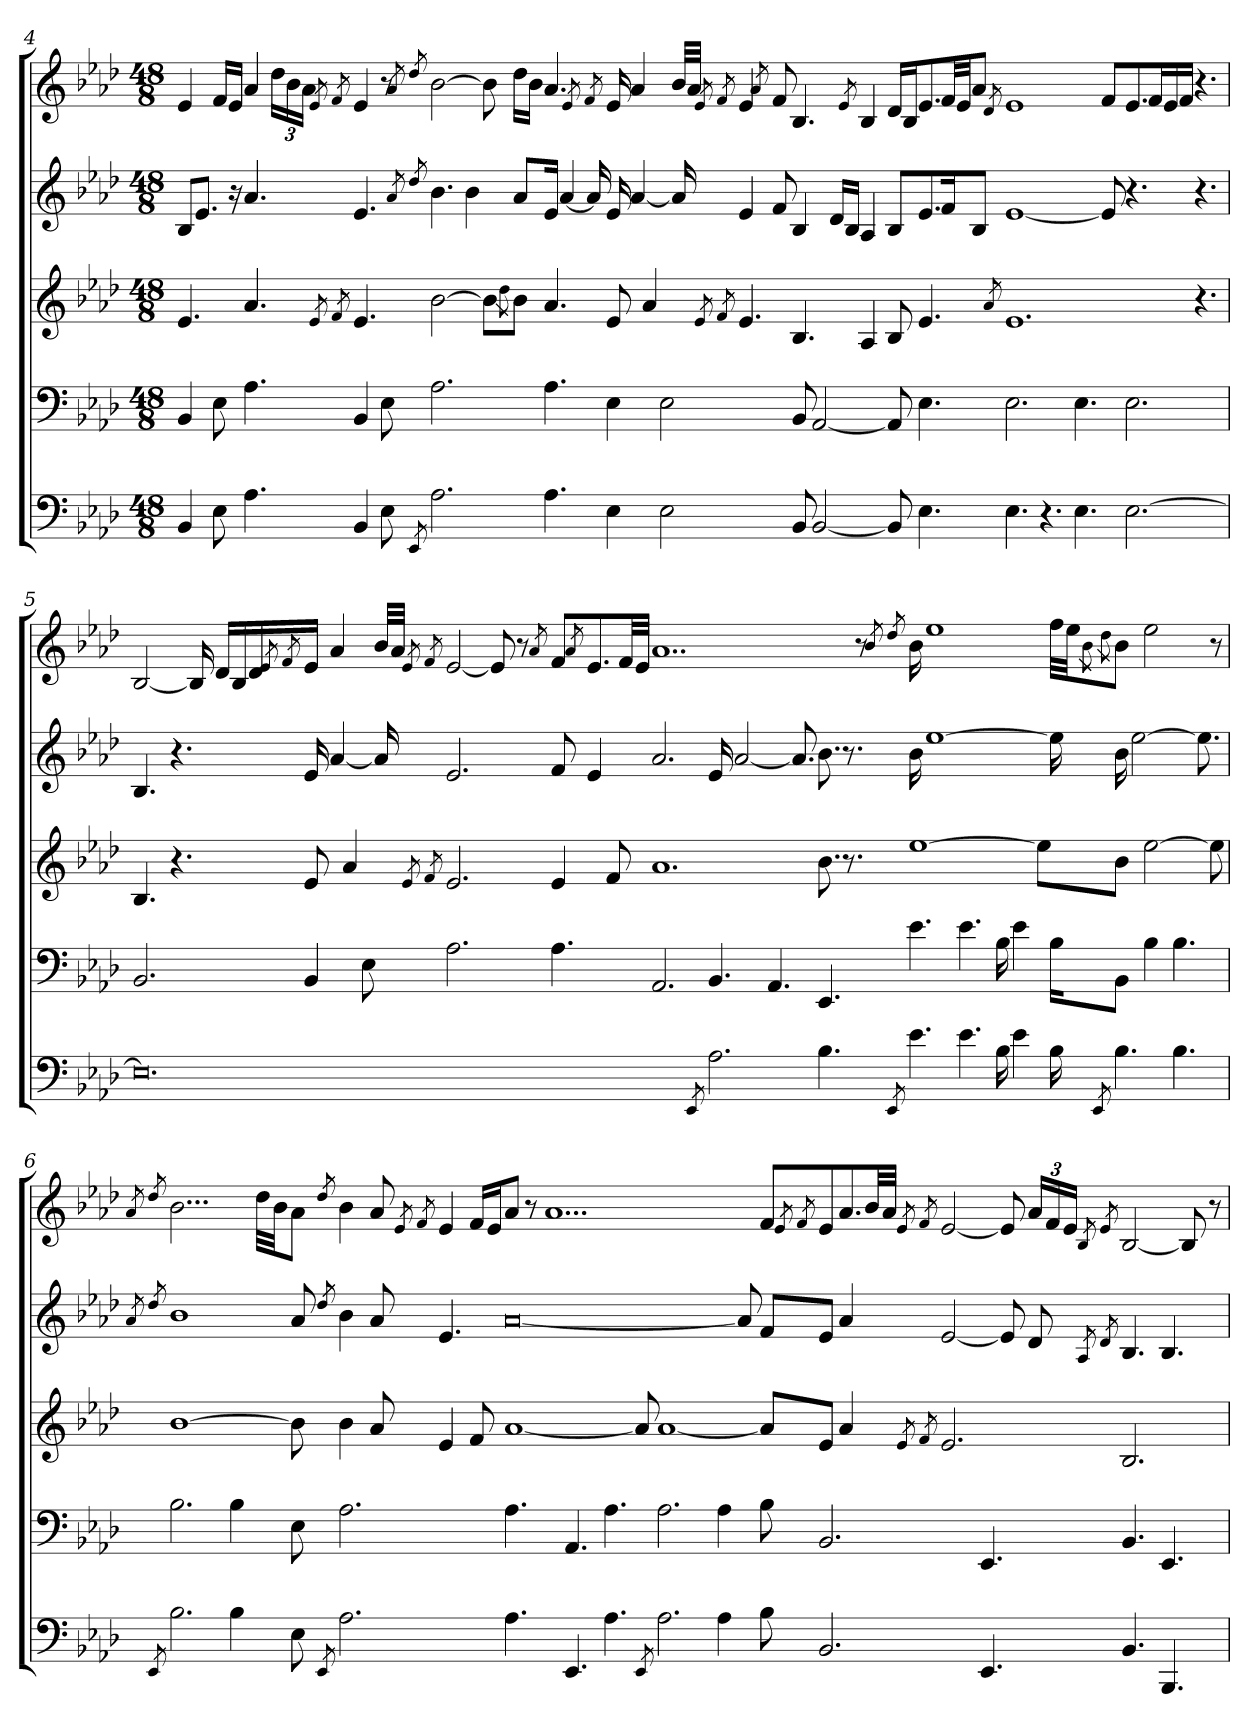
**kern	**kern	**kern	**kern	**kern
*part5	*part4	*part3	*part2	*part1
*staff5	*staff4	*staff3	*staff2	*staff1
*clefF4	*clefF4	*clefG2	*clefG2	*clefG2
*k[b-e-a-d-]	*k[b-e-a-d-]	*k[b-e-a-d-]	*k[b-e-a-d-]	*k[b-e-a-d-]
*M48/8	*M48/8	*M48/8	*M48/8	*M48/8
=4	=4	=4	=4	=4
4BB-	4BB-	4.e-	8B-/L	4e-
.	.	.	8.e-/J	.
8E-	8E-	.	.	16f/LL
.	.	.	16r	16e-/JJ
4.A-	4.A-	4.a-	4.a-	4a-
.	.	.	.	24dd-\LL
.	.	.	.	24b-\
.	.	.	.	24a-\JJ
.	.	8qe-	.	8qe-
.	.	8qf	.	8qf
4BB-	4BB-	4.e-	4.e-	4e-
8E-	8E-	.	.	8r
.	.	.	8qa-	8qa-
8qEE-	.	.	8qdd-	8qdd-
2.A-	2.A-	[2b-	4.b-	[2b-
.	.	.	4b-	.
.	.	8b-\L]	.	8b-]
.	.	8qdd-\	.	.
.	.	8b-\J	8a-/L	16dd-\LL
.	.	.	.	16b-\JJ
4.A-	4.A-	4.a-	16e-/Jk	4.a-
.	.	.	[4a-	.
.	.	.	16a-]	.
.	.	.	.	8qe-
.	.	.	.	8qf
4E-	4E-	8e-	16e-	16e-
.	.	.	[4a-	4a-
.	.	4a-	.	.
2E-	2E-	.	.	.
.	.	.	16a-]	32b-/LLL
.	.	.	.	32a-/JJJ
.	.	8qe-	.	8qe-
.	.	8qf	.	8qf
.	.	4.e-	4e-	4e-
.	.	.	.	8qa-
.	.	.	8f	8f
8BB-	8BB-	4.B-	4B-	4.B-
[2BB-	[2AA-	.	.	.
.	.	.	16d-/LL	.
.	.	.	16B-/JJ	.
.	.	.	.	8qe-
.	.	4A-	4A-	4B-
8BB-]	8AA-]	8B-	8B-/L	16d-/LL
.	.	.	.	16B-/J
4.E-	4.E-	4.e-	8.e-/	8.e-/
.	.	.	16f/K	32f/LL
.	.	.	.	32e-/JJ
.	.	.	8B-/J	8a-/J
.	.	8qa-	.	8qd-
4.E-	2.E-	1.e-	[1e-	1e-
4.r	.	.	.	.
4.E-	4.E-	.	.	.
.	.	.	8e-]	8f/L
[2.E-	2.E-	.	4.r	8.e-/
.	.	.	.	16f/L
.	.	.	.	16e-/
.	.	.	.	16f/JJ
.	.	4.r	4.r	4.r
=5	=5	=5	=5	=5
0.E-]	2.BB-	4.B-	4.B-	[2B-
.	.	4.r	4.r	.
.	.	.	.	16B-]
.	.	.	.	16d-/LL
.	.	.	.	16B-/
.	.	.	.	16d-/
.	.	.	.	8qe-/
.	.	.	.	8qf/
.	4BB-	8e-	16e-	16e-/JJ
.	.	.	[4a-	4a-
.	.	4a-	.	.
.	8E-	.	.	.
.	.	.	16a-]	32b-/LLL
.	.	.	.	32a-/JJJ
.	.	8qe-	.	8qe-
.	.	8qf	.	8qf
.	2.A-	2.e-	2.e-	[2e-
.	.	.	.	8e-]
.	.	.	.	8r
.	.	.	.	8qa-
.	4.A-	4e-	8f	8f/L
.	.	.	.	8qa-/
.	.	.	4e-	8.e-/
.	.	8f	.	.
.	.	.	.	32f/LL
.	.	.	.	32e-/JJJ
.	2.AA-	1.a-	2.a-	1..a-
8qEE-	.	.	.	.
2.A-	4.BB-	.	16e-	.
.	.	.	[2a-	.
.	4.AA-	.	.	.
.	.	.	8.a-]	.
4.B-	4.EE-	8.b-	8.b-	.
.	.	8.r	8.r	.
.	.	.	.	8r
.	.	.	.	8qb-
8qEE-	.	.	.	8qdd-
4.e-	4.e-	[1ee-	16b-	16b-
.	.	.	[1ee-	1ee-
4.e-	4.e-	.	.	.
16B-	16B-	.	.	.
4e-	4e-	.	.	.
.	.	8ee-\L]	.	.
16B-	16B-\KL	.	16ee-]	32ff\LLL
.	.	.	.	32ee-\JJ
.	.	.	.	8qb-\
8qEE-	.	.	.	8qdd-\
4.B-	8BB-\J	8b-\J	16b-	8b-\J
.	.	.	[2ee-	.
.	4B-	[2ee-	.	2ee-
4.B-	4.B-	.	.	.
.	.	.	8.ee-]	.
.	.	8ee-]	.	8r
=6	=6	=6	=6	=6
.	.	.	8qa-	8qa-
8qEE-	.	.	8qdd-	8qdd-
2.B-	2.B-	[1b-	1b-	2...b-
4B-	4B-	.	.	.
.	.	.	.	32dd-\LLL
.	.	.	.	32b-\JJ
8E-	8E-	8b-]	8a-	8a-\J
8qEE-	.	.	8qdd-	8qdd-
2.A-	2.A-	4b-	4b-	4b-
.	.	8a-	8a-	8a-
.	.	.	.	8qe-
.	.	.	.	8qf
.	.	4e-	4.e-	4e-
.	.	8f	.	16f/LL
.	.	.	.	16e-/J
4.A-	4.A-	[1a-	[0a-	8a-/J
.	.	.	.	8r
.	.	.	.	1...a-
4.EE-	4.AA-	.	.	.
4.A-	4.A-	.	.	.
.	.	8a-]	.	.
8qEE-	.	.	.	.
2.A-	2.A-	[1a-	.	.
4A-	4A-	.	.	.
.	.	.	8a-]	.
8B-	8B-	8a-/L]	8f/L	8f/L
.	.	.	.	8qe-/
.	.	.	.	8qf/
2.BB-	2.BB-	8e-/J	8e-/J	8e-/
.	.	4a-	4a-	8.a-/
.	.	.	.	32b-/LL
.	.	.	.	32a-/JJJ
.	.	8qe-	.	8qe-
.	.	8qf	.	8qf
.	.	2.e-	[2e-	[2e-
4.EE-	4.EE-	.	.	.
.	.	.	8e-]	8e-]
.	.	.	8d-	24a-/LL
.	.	.	.	24f/
.	.	.	.	24e-/JJ
.	.	.	8qA-	8qB-
.	.	.	8qd-	8qe-
4.BB-	4.BB-	2.B-	4.B-	[2B-
4.BBB-	4.EE-	.	4.B-	.
.	.	.	.	8B-]
.	.	.	.	8r
=	=	=	=	=
*-	*-	*-	*-	*-
